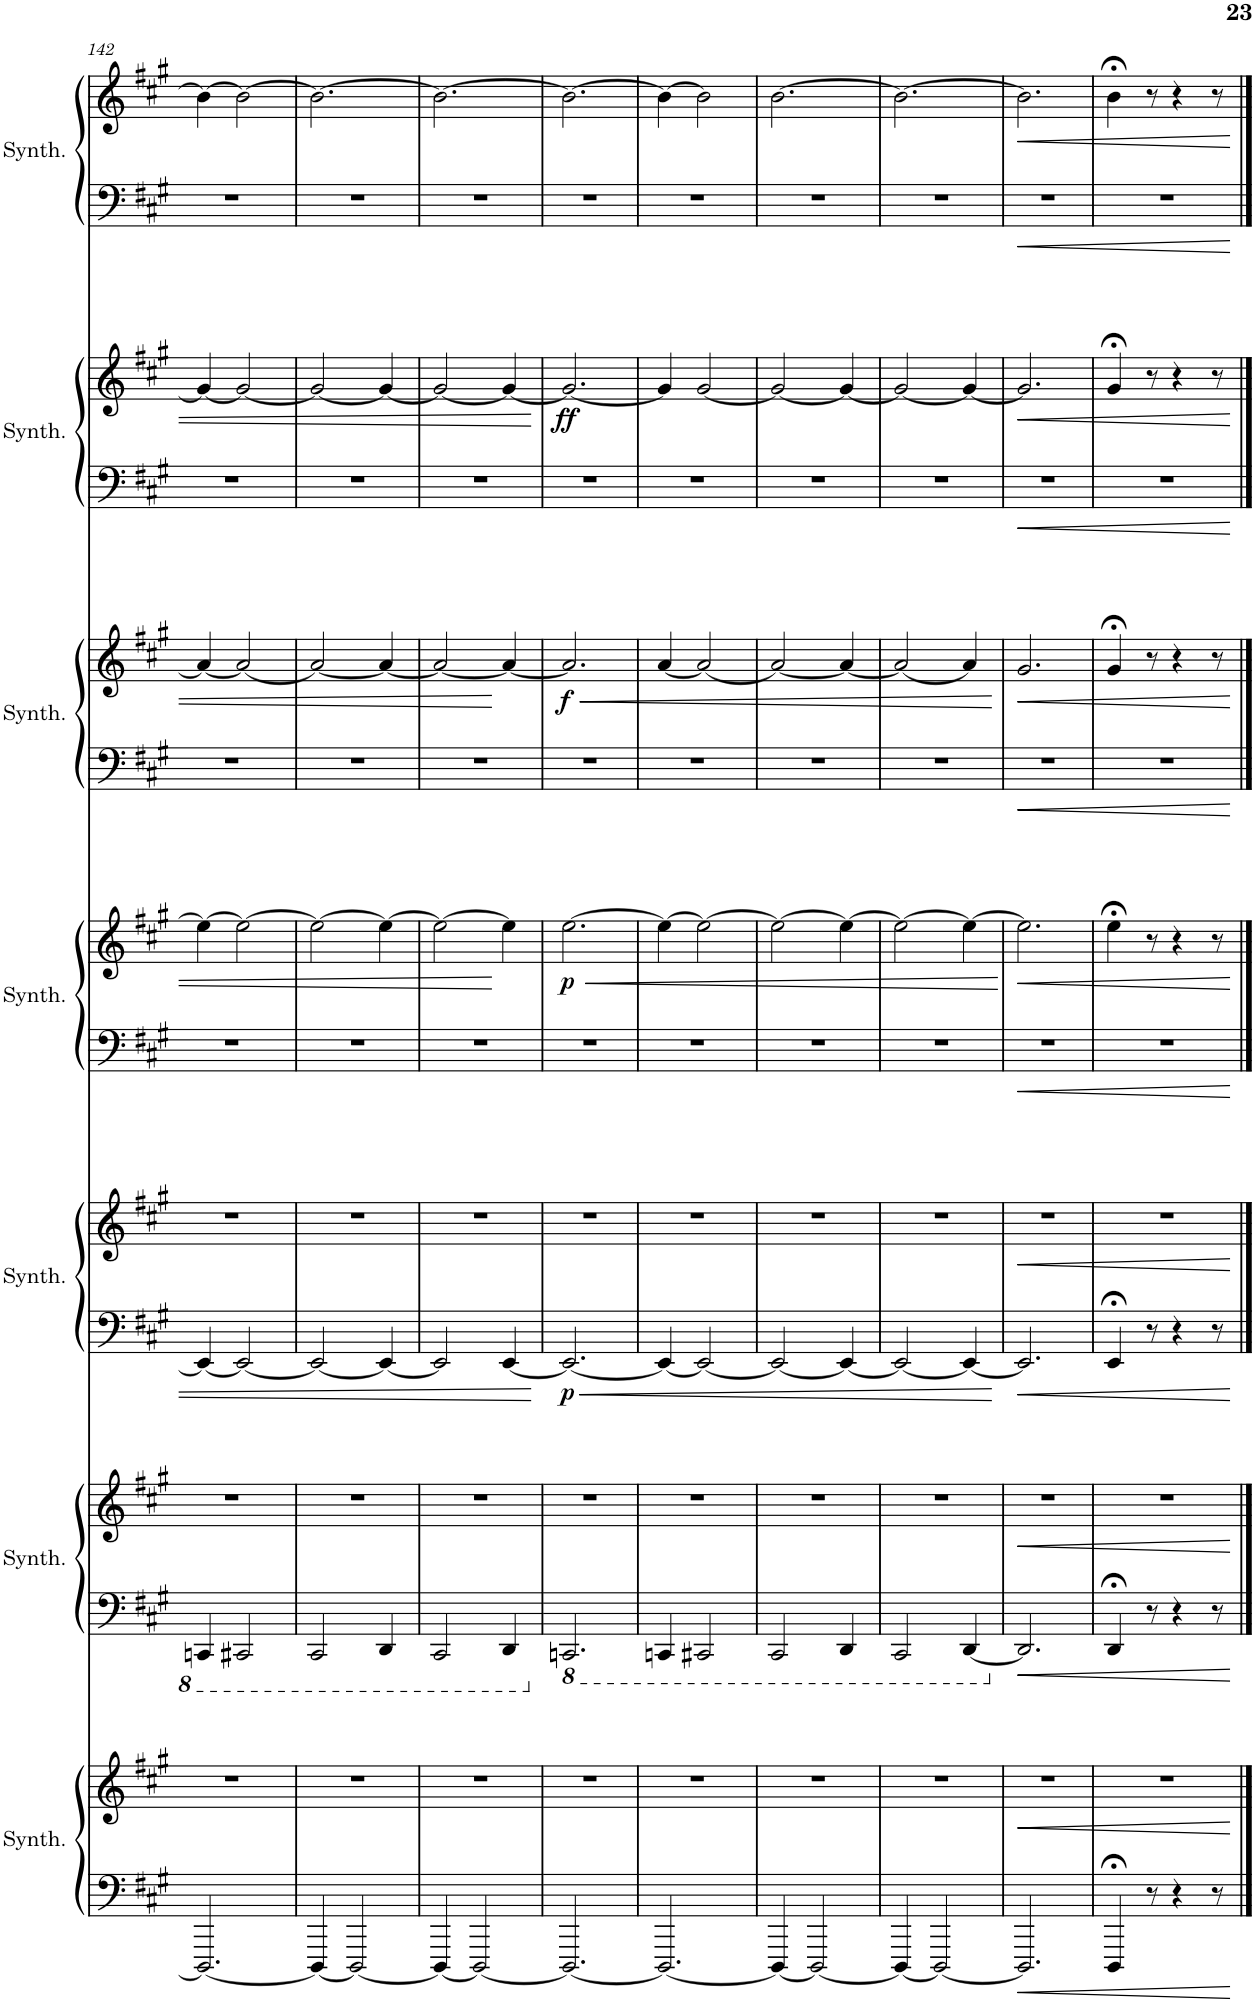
**kern	**kern	**dynam	**kern	**kern	**dynam	**kern	**kern	**dynam	**kern	**kern	**dynam	**kern	**kern	**dynam	**kern	**kern	**dynam	**kern	**kern	**dynam
*part7	*part7	*part7	*part6	*part6	*part6	*part5	*part5	*part5	*part4	*part4	*part4	*part3	*part3	*part3	*part2	*part2	*part2	*part1	*part1	*part1
*staff14	*staff13	*staff13/14	*staff12	*staff11	*staff11/12	*staff10	*staff9	*staff9/10	*staff8	*staff7	*staff7/8	*staff6	*staff5	*staff5/6	*staff4	*staff3	*staff3/4	*staff2	*staff1	*staff1/2
*I"Crystal Synthesizer	*	*	*I"Saw Synthesizer	*	*	*I"Atmosphere Synthesizer	*	*	*I"Goblins Synthesizer	*	*	*I"Choir Synthesizer	*	*	*I"Bowed Synthesizer	*	*	*I"String Synthesizer	*	*
*I'Synth.	*	*	*I'Synth.	*	*	*I'Synth.	*	*	*I'Synth.	*	*	*I'Synth.	*	*	*I'Synth.	*	*	*I'Synth.	*	*
!!LO:PB:g=z
*clefF4	*clefG2	*	*clefF4	*clefG2	*	*clefF4	*clefG2	*	*clefF4	*clefG2	*	*clefF4	*clefG2	*	*clefF4	*clefG2	*	*clefF4	*clefG2	*
*k[f#c#g#]	*k[f#c#g#]	*	*k[f#c#g#]	*k[f#c#g#]	*	*k[f#c#g#]	*k[f#c#g#]	*	*k[f#c#g#]	*k[f#c#g#]	*	*k[f#c#g#]	*k[f#c#g#]	*	*k[f#c#g#]	*k[f#c#g#]	*	*k[f#c#g#]	*k[f#c#g#]	*
*M6/8	*M6/8	*	*M6/8	*M6/8	*	*M6/8	*M6/8	*	*M6/8	*M6/8	*	*M6/8	*M6/8	*	*M6/8	*M6/8	*	*M6/8	*M6/8	*
=142	=142	=142	=142	=142	=142	=142	=142	=142	=142	=142	=142	=142	=142	=142	=142	=142	=142	=142	=142	=142
2.DDD/_	2.r	.	4CCCn/	2.r	.	4EE/_	2.r	.	2.r	4ee\_	.	2.r	4a/_	.	2.r	4g#/_	.	2.r	4b\_	.
.	.	.	2CCC#X/	.	.	2EE/_	.	.	.	2ee\_	.	.	2a/_	.	.	2g#/_	.	.	2b\_	.
=143	=143	=143	=143	=143	=143	=143	=143	=143	=143	=143	=143	=143	=143	=143	=143	=143	=143	=143	=143	=143
4DDD/_	2.r	.	2CCC#/	2.r	.	2EE/_	2.r	.	2.r	2ee\_	.	2.r	2a/_	.	2.r	2g#/_	.	2.r	2.b\_	.
2DDD/_	.	.	.	.	.	.	.	.	.	.	.	.	.	.	.	.	.	.	.	.
.	.	.	4DDD/	.	.	4EE/_	.	.	.	4ee\_	.	.	4a/_	.	.	4g#/_	.	.	.	.
=144	=144	=144	=144	=144	=144	=144	=144	=144	=144	=144	=144	=144	=144	=144	=144	=144	=144	=144	=144	=144
4DDD/_	2.r	.	2CCC#/	2.r	.	2EE/]	2.r	.	2.r	2ee\_	.	2.r	2a/_	.	2.r	2g#/_	.	2.r	2.b\_	.
2DDD/_	.	.	.	.	.	.	.	.	.	.	.	.	.	.	.	.	.	.	.	.
.	.	.	4DDD/	.	.	[4EE/	.	.	.	4ee\]	.	.	4a/_	.	.	4g#/_	.	.	.	.
=145	=145	=145	=145	=145	=145	=145	=145	=145	=145	=145	=145	=145	=145	=145	=145	=145	=145	=145	=145	=145
*	*	*	*8ba	*	*	*	*	*	*	*	*	*	*	*	*	*	*	*	*	*
!	!	!	!	!	!	!	!	!LO:DY:b=2	!	!	!LO:HP:b	!	!	!LO:HP:b	!	!	!	!	!	!
!	!	!	!	!	!	!	!	!	!	!	!LO:DY:n=1:b	!	!	!LO:DY:n=1:b	!	!	!LO:DY:b	!	!	!
2.DDD/_	2.r	.	2.CCCn/	2.r	.	2.EE/_	2.r	p	2.r	[2.ee\	< p	2.r	2.a/]	< f	2.r	2.g#/_	ff	2.r	2.b\_	.
=146	=146	=146	=146	=146	=146	=146	=146	=146	=146	=146	=146	=146	=146	=146	=146	=146	=146	=146	=146	=146
2.DDD/_	2.r	.	4CCCn/	2.r	.	4EE/_	2.r	.	2.r	4ee\_	.	2.r	[4a/	.	2.r	4g#/]	.	2.r	4b\_	.
.	.	.	2CCC#X/	.	.	2EE/_	.	.	.	2ee\_	.	.	2a/_	.	.	[2g#/	.	.	2b\]	.
=147	=147	=147	=147	=147	=147	=147	=147	=147	=147	=147	=147	=147	=147	=147	=147	=147	=147	=147	=147	=147
4DDD/_	2.r	.	2CCC#/	2.r	.	2EE/_	2.r	.	2.r	2ee\_	.	2.r	2a/_	.	2.r	2g#/_	.	2.r	[2.b\	.
2DDD/_	.	.	.	.	.	.	.	.	.	.	.	.	.	.	.	.	.	.	.	.
.	.	.	4DDD/	.	.	4EE/_	.	.	.	4ee\_	.	.	4a/_	.	.	4g#/_	.	.	.	.
=148	=148	=148	=148	=148	=148	=148	=148	=148	=148	=148	=148	=148	=148	=148	=148	=148	=148	=148	=148	=148
4DDD/_	2.r	.	2CCC#/	2.r	.	2EE/_	2.r	.	2.r	2ee\_	.	2.r	2a/_	.	2.r	2g#/_	.	2.r	2.b\_	.
2DDD/_	.	.	.	.	.	.	.	.	.	.	.	.	.	.	.	.	.	.	.	.
.	.	.	[4DDD/	.	.	4EE/_	.	.	.	4ee\_	.	.	4a/]	.	.	4g#/_	.	.	.	.
.	.	.	.	.	.	.	.	.	.	.	[	.	.	[	.	.	.	.	.	.
=149	=149	=149	=149	=149	=149	=149	=149	=149	=149	=149	=149	=149	=149	=149	=149	=149	=149	=149	=149	=149
!	!	!LO:HP:b	!	!	!	!	!	!	!	!	!	!	!	!	!	!	!	!	!	!
*	*	*	*X8ba	*	*	*	*	*	*	*	*	*	*	*	*	*	*	*	*	*
!	!	!	!	!	!LO:HP:b	!	!	!LO:HP:b	!	!	!LO:HP:b	!	!	!LO:HP:b	!	!	!LO:HP:b	!	!	!LO:HP:b
2.DDD/]	2.r	<	2.DD/]	2.r	<	2.EE/]	2.r	<	2.r	2.ee\]	<	2.r	2.g#/	<	2.r	2.g#/]	<	2.r	2.b\]	<
=150	=150	=150	=150	=150	=150	=150	=150	=150	=150	=150	=150	=150	=150	=150	=150	=150	=150	=150	=150	=150
4DDD;</	2.r	.	4DD;</	2.r	.	4EE;</	2.r	.	2.r	4ee;<\	.	2.r	4g#;</	.	2.r	4g#;</	.	2.r	4b;<\	.
8r	.	.	8r	.	.	8r	.	.	.	8r	.	.	8r	.	.	8r	.	.	8r	.
4r	.	.	4r	.	.	4r	.	.	.	4r	.	.	4r	.	.	4r	.	.	4r	.
8r	.	.	8r	.	.	8r	.	.	.	8r	.	.	8r	.	.	8r	.	.	8r	.
.	.	[	.	.	[	.	.	[	.	.	[	.	.	[	.	.	[	.	.	[
==	==	==	==	==	==	==	==	==	==	==	==	==	==	==	==	==	==	==	==	==
*-	*-	*-	*-	*-	*-	*-	*-	*-	*-	*-	*-	*-	*-	*-	*-	*-	*-	*-	*-	*-
